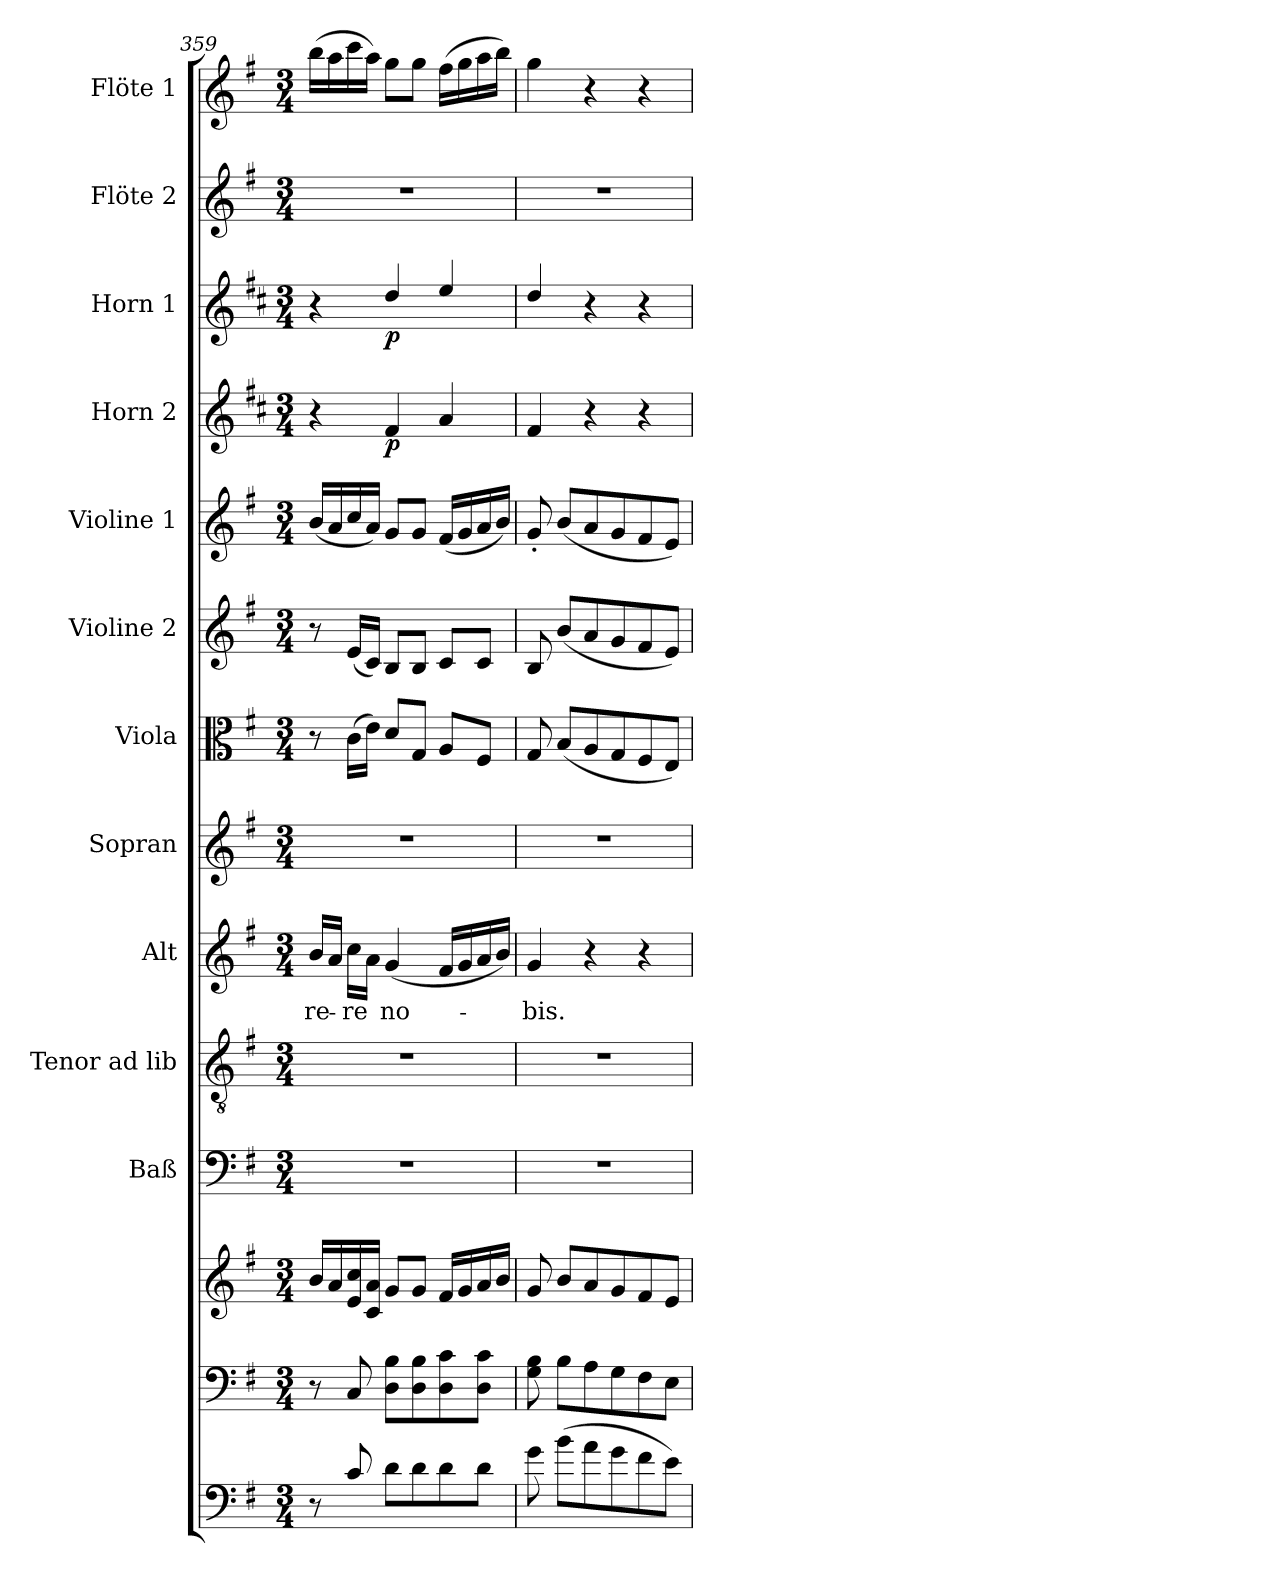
**kern	**kern	**kern	**kern	**kern	**kern	**text	**kern	**kern	**kern	**kern	**kern	**dynam	**kern	**dynam	**kern	**kern
*part13	*part12	*part12	*part11	*part10	*part9	*part9	*part8	*part7	*part6	*part5	*part4	*part4	*part3	*part3	*part2	*part1
*staff14	*staff13	*staff12	*staff11	*staff10	*staff9	*staff9	*staff8	*staff7	*staff6	*staff5	*staff4	*staff4	*staff3	*staff3	*staff2	*staff1
*	*	*	*I"Baß	*I"Tenor ad lib	*I"Alt	*	*I"Sopran	*I"Viola	*I"Violine 2	*I"Violine 1	*I"Horn 2	*	*I"Horn 1	*	*I"Flöte 2	*I"Flöte 1
*	*	*	*I'Baß	*I'Ten	*I'Alt	*	*I'Sop	*I'Vla.	*I'Vln. 2	*I'Vln. 1	*I'Hrn. 2	*	*I'Hrn. 1	*	*I'Fl. 2	*I'Fl. 1
*clefF4	*clefF4	*clefG2	*clefF4	*clefGv2	*clefG2	*	*clefG2	*clefC3	*clefG2	*clefG2	*clefG2	*	*clefG2	*	*clefG2	*clefG2
*ITrd7c12	*	*	*	*	*	*	*	*	*	*	*ITrd4c7	*	*ITrd4c7	*	*	*
*k[f#]	*k[f#]	*k[f#]	*k[f#]	*k[f#]	*k[f#]	*	*k[f#]	*k[f#]	*k[f#]	*k[f#]	*k[f#]	*	*k[f#]	*	*k[f#]	*k[f#]
*G:	*G:	*G:	*G:	*G:	*G:	*	*G:	*G:	*G:	*G:	*G:	*	*G:	*	*G:	*G:
*M3/4	*M3/4	*M3/4	*M3/4	*M3/4	*M3/4	*	*M3/4	*M3/4	*M3/4	*M3/4	*M3/4	*	*M3/4	*	*M3/4	*M3/4
=359	=359	=359	=359	=359	=359	=359	=359	=359	=359	=359	=359	=359	=359	=359	=359	=359
!	!	!	!	!	!	!LO:LY:b	!	!	!	!	!	!	!	!	!	!
8r	8r	16b/LL	2.r	2.r	16b/LL	-re-	2.r	8r	8r	(<16b/LL	4r	.	4r	.	2.r	(>16bb\LL
.	.	16a/	.	.	16a/JJ	.	.	.	.	16a/	.	.	.	.	.	16aa\
!	!	!	!	!	!	!LO:LY:b	!	!	!	!	!	!	!	!	!	!
8C/	8C/	16e/ 16cc/	.	.	16cc\LL	-re	.	(>16c\LL	(<16e/LL	16cc/	.	.	.	.	.	16ccc\
.	.	16c/ 16a/JJ	.	.	16a\JJ	.	.	16e\JJ)	16c/JJ)	16a/JJ)	.	.	.	.	.	16aa\JJ)
!	!	!	!	!	!	!LO:LY:b	!	!	!	!	!	!LO:DY:b	!	!LO:DY:b	!	!
8D\L	8D\ 8B\L	8g/L	.	.	(<4g/	no-	.	8d/L	8B/L	8g/L	4B/	p	4g/	p	.	8gg\L
8D\	8D\ 8B\	8g/J	.	.	.	.	.	8G/J	8B/J	8g/J	.	.	.	.	.	8gg\J
8D\	8D\ 8c\	16f#/LL	.	.	16f#/LL	.	.	8A/L	8c/L	(<16f#/LL	4d/	.	4a/	.	.	(>16ff#\LL
.	.	16g/	.	.	16g/	.	.	.	.	16g/	.	.	.	.	.	16gg\
8D\J	8D\ 8c\J	16a/	.	.	16a/	.	.	8F#/J	8c/J	16a/	.	.	.	.	.	16aa\
.	.	16b/JJ	.	.	16b/JJ)	.	.	.	.	16b/JJ)	.	.	.	.	.	16bb\JJ)
=360	=360	=360	=360	=360	=360	=360	=360	=360	=360	=360	=360	=360	=360	=360	=360	=360
!	!	!	!	!	!	!LO:LY:b	!	!	!	!	!	!	!	!	!	!
8G\	8G\ 8B\	8g/	2.r	2.r	4g/	-bis.	2.r	8G/	8B/	8g'</	4B/	.	4g/	.	2.r	4gg\
(>8B\L	8B\L	8b/L	.	.	.	.	.	(<8B/L	(<8b/L	(<8b/L	.	.	.	.	.	.
8A\	8A\	8a/	.	.	4r	.	.	8A/	8a/	8a/	4r	.	4r	.	.	4r
8G\	8G\	8g/	.	.	.	.	.	8G/	8g/	8g/	.	.	.	.	.	.
8F#\	8F#\	8f#/	.	.	4r	.	.	8F#/	8f#/	8f#/	4r	.	4r	.	.	4r
8E\J)	8E\J	8e/J	.	.	.	.	.	8E/J)	8e/J)	8e/J)	.	.	.	.	.	.
=	=	=	=	=	=	=	=	=	=	=	=	=	=	=	=	=
*-	*-	*-	*-	*-	*-	*-	*-	*-	*-	*-	*-	*-	*-	*-	*-	*-
